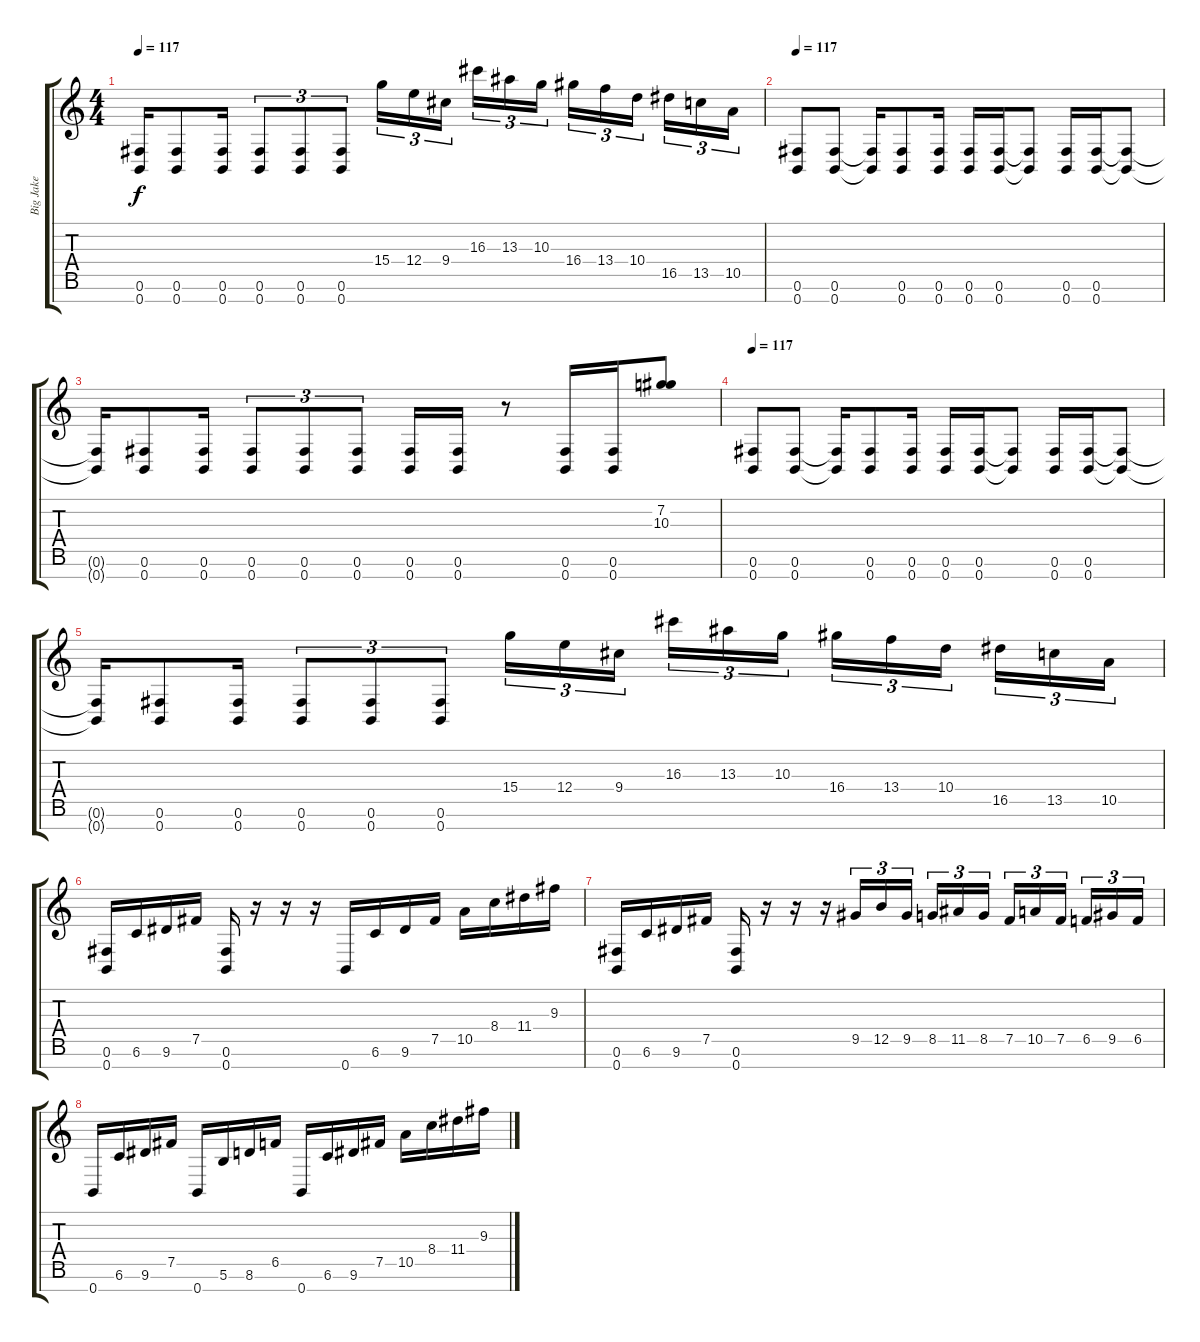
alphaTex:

\track ("Big Jake" "Big Jake") {instrument distortionguitar}
\staff {score tabs}
\tuning (Gb4 Db4 A3 E3 B2 Gb2 B1) {hide}
\ts (4 4)
\tempo 117
\clef g2
\ks c
(0.6{t} 0.7{t}).16{dy f} (0.6 0.7).8 (0.6 0.7).16 (0.6 0.7).8{tu (3 2)} (0.6 0.7).8{tu (3 2)} (0.6 0.7).8{tu (3 2)} 15.4.16{tu (3 2)} 12.4.16{tu (3 2)} 9.4.16{tu (3 2) beam splitsecondary} 16.3.16{tu (3 2)} 13.3.16{tu (3 2)} 10.3.16{tu (3 2)} 16.4.16{tu (3 2)} 13.4.16{tu (3 2)} 10.4.16{tu (3 2) beam splitsecondary} 16.5.16{tu (3 2)} 13.5.16{tu (3 2)} 10.5.16{tu (3 2)} |
\tempo 117
(0.6 0.7).8 (0.6 0.7).8 (0.6{t} 0.7{t}).16 (0.6 0.7).8 (0.6 0.7).16 (0.6 0.7).16 (0.6 0.7).16 (0.6{t} 0.7{t}).8 (0.6 0.7).16 (0.6 0.7).16 (0.6{t} 0.7{t}).8 |
(0.6{t} 0.7{t}).16 (0.6 0.7).8 (0.6 0.7).16 (0.6 0.7).8{tu (3 2)} (0.6 0.7).8{tu (3 2)} (0.6 0.7).8{tu (3 2)} (0.6 0.7).16 (0.6 0.7).16 r.8 (0.6 0.7).16 (0.6 0.7).16 (7.2 10.3).8 |
\tempo 117
(0.6 0.7).8 (0.6 0.7).8 (0.6{t} 0.7{t}).16 (0.6 0.7).8 (0.6 0.7).16 (0.6 0.7).16 (0.6 0.7).16 (0.6{t} 0.7{t}).8 (0.6 0.7).16 (0.6 0.7).16 (0.6{t} 0.7{t}).8 |
(0.6{t} 0.7{t}).16 (0.6 0.7).8 (0.6 0.7).16 (0.6 0.7).8{tu (3 2)} (0.6 0.7).8{tu (3 2)} (0.6 0.7).8{tu (3 2)} 15.4.16{tu (3 2)} 12.4.16{tu (3 2)} 9.4.16{tu (3 2) beam splitsecondary} 16.3.16{tu (3 2)} 13.3.16{tu (3 2)} 10.3.16{tu (3 2)} 16.4.16{tu (3 2)} 13.4.16{tu (3 2)} 10.4.16{tu (3 2) beam splitsecondary} 16.5.16{tu (3 2)} 13.5.16{tu (3 2)} 10.5.16{tu (3 2)} |
(0.6 0.7).16 6.6.16 9.6.16 7.5.16 (0.6 0.7).16 r.16 r.16 r.16 0.7.16 6.6.16 9.6.16 7.5.16 10.5.16 8.4.16 11.4.16 9.3.16 |
(0.6 0.7).16 6.6.16 9.6.16 7.5.16 (0.6 0.7).16 r.16 r.16 r.16 9.5.16{tu (3 2)} 12.5.16{tu (3 2)} 9.5.16{tu (3 2) beam splitsecondary} 8.5.16{tu (3 2)} 11.5.16{tu (3 2)} 8.5.16{tu (3 2)} 7.5.16{tu (3 2)} 10.5.16{tu (3 2)} 7.5.16{tu (3 2) beam splitsecondary} 6.5.16{tu (3 2)} 9.5.16{tu (3 2)} 6.5.16{tu (3 2)} |
0.7.16 6.6.16 9.6.16 7.5.16 0.7.16 5.6.16 8.6.16 6.5.16 0.7.16 6.6.16 9.6.16 7.5.16 10.5.16 8.4.16 11.4.16 9.3.16
